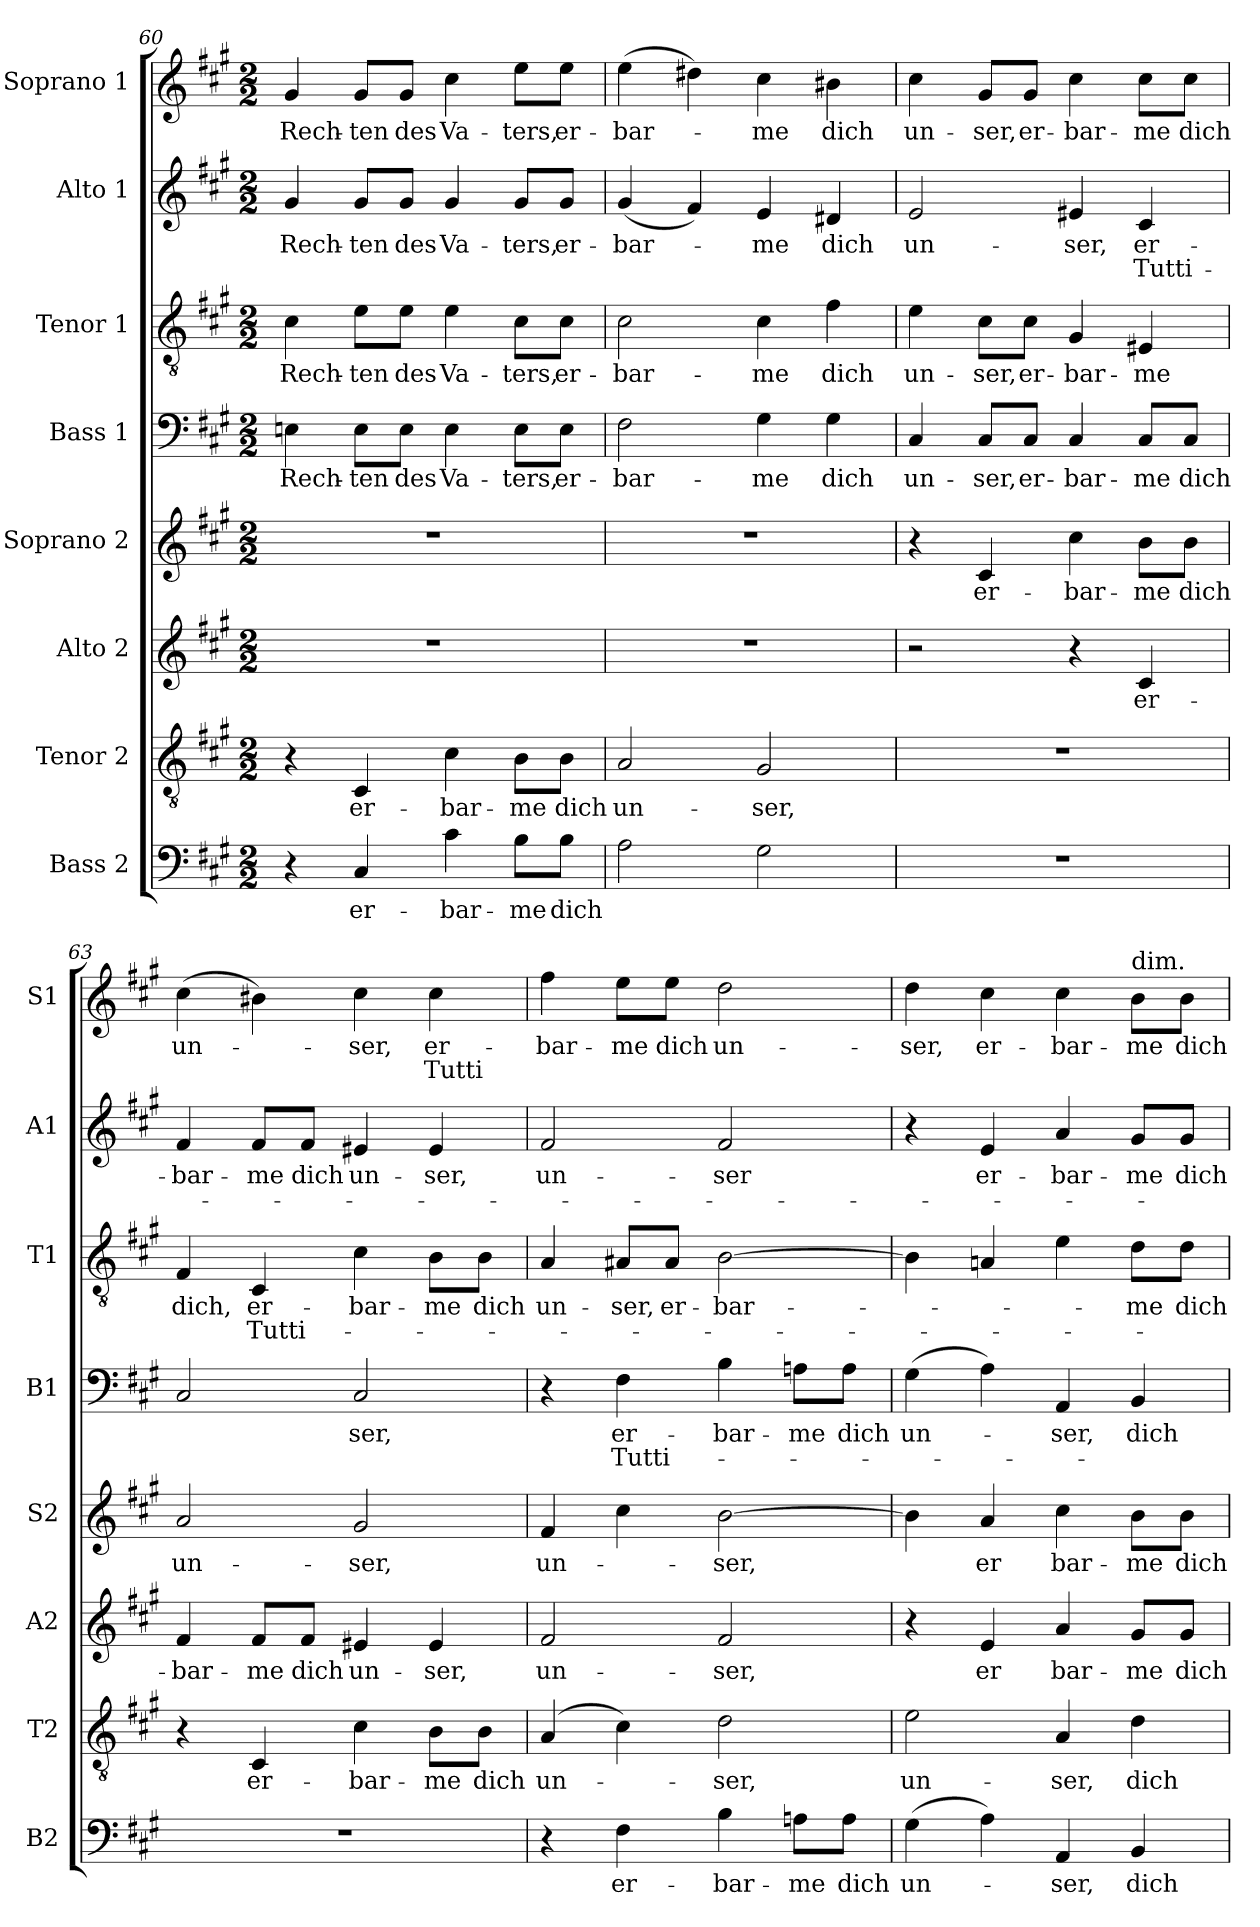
**kern	**text	**kern	**text	**kern	**text	**kern	**text	**kern	**text	**text	**kern	**text	**text	**kern	**text	**text	**kern	**text	**text
*part8	*part8	*part7	*part7	*part6	*part6	*part5	*part5	*part4	*part4	*part4	*part3	*part3	*part3	*part2	*part2	*part2	*part1	*part1	*part1
*staff8	*staff8	*staff7	*staff7	*staff6	*staff6	*staff5	*staff5	*staff4	*staff4	*staff4	*staff3	*staff3	*staff3	*staff2	*staff2	*staff2	*staff1	*staff1	*staff1
*I"Bass 2	*	*I"Tenor 2	*	*I"Alto 2	*	*I"Soprano 2	*	*I"Bass 1	*	*	*I"Tenor 1	*	*	*I"Alto 1	*	*	*I"Soprano 1	*	*
*I'B2	*	*I'T2	*	*I'A2	*	*I'S2	*	*I'B1	*	*	*I'T1	*	*	*I'A1	*	*	*I'S1	*	*
*clefF4	*	*clefGv2	*	*clefG2	*	*clefG2	*	*clefF4	*	*	*clefGv2	*	*	*clefG2	*	*	*clefG2	*	*
*k[f#c#g#]	*	*k[f#c#g#]	*	*k[f#c#g#]	*	*k[f#c#g#]	*	*k[f#c#g#]	*	*	*k[f#c#g#]	*	*	*k[f#c#g#]	*	*	*k[f#c#g#]	*	*
*M2/2	*	*M2/2	*	*M2/2	*	*M2/2	*	*M2/2	*	*	*M2/2	*	*	*M2/2	*	*	*M2/2	*	*
=60	=60	=60	=60	=60	=60	=60	=60	=60	=60	=60	=60	=60	=60	=60	=60	=60	=60	=60	=60
!	!	!	!	!	!	!	!	!	!LO:LY:b	!	!	!LO:LY:b	!	!	!LO:LY:b	!	!	!LO:LY:b	!
4r	.	4r	.	1r	.	1r	.	4En\	Rech-	.	4c#\	Rech-	.	4g#/	Rech-	.	4g#/	Rech-	.
!	!LO:LY:b	!	!LO:LY:b	!	!	!	!	!	!LO:LY:b	!	!	!LO:LY:b	!	!	!LO:LY:b	!	!	!LO:LY:b	!
4C#/	er-	4C#/	er-	.	.	.	.	8E\L	-ten	.	8e\L	-ten	.	8g#/L	-ten	.	8g#/L	-ten	.
!	!	!	!	!	!	!	!	!	!LO:LY:b	!	!	!LO:LY:b	!	!	!LO:LY:b	!	!	!LO:LY:b	!
.	.	.	.	.	.	.	.	8E\J	des	.	8e\J	des	.	8g#/J	des	.	8g#/J	des	.
!	!LO:LY:b	!	!LO:LY:b	!	!	!	!	!	!LO:LY:b	!	!	!LO:LY:b	!	!	!LO:LY:b	!	!	!LO:LY:b	!
4c#\	-bar-	4c#\	-bar-	.	.	.	.	4E\	Va-	.	4e\	Va-	.	4g#/	Va-	.	4cc#\	Va-	.
!	!LO:LY:b	!	!LO:LY:b	!	!	!	!	!	!LO:LY:b	!	!	!LO:LY:b	!	!	!LO:LY:b	!	!	!LO:LY:b	!
8B\L	-me	8B\L	-me	.	.	.	.	8E\L	-ters,	.	8c#\L	-ters,	.	8g#/L	-ters,	.	8ee\L	-ters,	.
!	!LO:LY:b	!	!LO:LY:b	!	!	!	!	!	!LO:LY:b	!	!	!LO:LY:b	!	!	!LO:LY:b	!	!	!LO:LY:b	!
8B\J	dich	8B\J	dich	.	.	.	.	8E\J	er-	.	8c#\J	er-	.	8g#/J	er-	.	8ee\J	er-	.
!!LO:LB:g=z
=61	=61	=61	=61	=61	=61	=61	=61	=61	=61	=61	=61	=61	=61	=61	=61	=61	=61	=61	=61
!	!	!	!LO:LY:b	!	!	!	!	!	!LO:LY:b	!	!	!LO:LY:b	!	!	!LO:LY:b	!	!	!LO:LY:b	!
2A\	.	2A/	un-	1r	.	1r	.	2F#\	bar-	.	2c#\	bar-	.	(<4g#/	bar-	.	(>4ee\	bar-	.
.	.	.	.	.	.	.	.	.	.	.	.	.	.	4f#/)	.	.	4dd#X\)	.	.
!	!	!	!LO:LY:b	!	!	!	!	!	!LO:LY:b	!	!	!LO:LY:b	!	!	!LO:LY:b	!	!	!LO:LY:b	!
2G#\	.	2G#/	-ser,	.	.	.	.	4G#\	-me	.	4c#\	-me	.	4e/	-me	.	4cc#\	-me	.
!	!	!	!	!	!	!	!	!	!LO:LY:b	!	!	!LO:LY:b	!	!	!LO:LY:b	!	!	!LO:LY:b	!
.	.	.	.	.	.	.	.	4G#\	dich	.	4f#\	dich	.	4d#X/	dich	.	4b#X\	dich	.
=62	=62	=62	=62	=62	=62	=62	=62	=62	=62	=62	=62	=62	=62	=62	=62	=62	=62	=62	=62
!	!	!	!	!	!	!	!	!	!LO:LY:b	!	!	!LO:LY:b	!	!	!LO:LY:b	!	!	!LO:LY:b	!
1r	.	1r	.	2r	.	4r	.	4C#/	un-	.	4e\	un-	.	2e/	un-	.	4cc#\	un-	.
!	!	!	!	!	!	!	!LO:LY:b	!	!LO:LY:b	!	!	!LO:LY:b	!	!	!	!	!	!LO:LY:b	!
.	.	.	.	.	.	4c#/	er-	8C#/L	-ser,	.	8c#\L	-ser,	.	.	.	.	8g#/L	-ser,	.
!	!	!	!	!	!	!	!	!	!LO:LY:b	!	!	!LO:LY:b	!	!	!	!	!	!LO:LY:b	!
.	.	.	.	.	.	.	.	8C#/J	er-	.	8c#\J	er-	.	.	.	.	8g#/J	er-	.
!	!	!	!	!	!	!	!LO:LY:b	!	!LO:LY:b	!	!	!LO:LY:b	!	!	!LO:LY:b	!	!	!LO:LY:b	!
.	.	.	.	4r	.	4cc#\	-bar-	4C#/	-bar-	.	4G#/	-bar-	.	4e#X/	-ser,	.	4cc#\	-bar-	.
!	!	!	!	!	!LO:LY:b	!	!LO:LY:b	!	!LO:LY:b	!	!	!LO:LY:b	!	!	!LO:LY:b	!LO:LY:b	!	!LO:LY:b	!
.	.	.	.	4c#/	er-	8b\L	-me	8C#/L	-me	.	4E#X/	-me	.	4c#/	er-	-Tutti-	8cc#\L	-me	.
!	!	!	!	!	!	!	!LO:LY:b	!	!LO:LY:b	!	!	!	!	!	!	!	!	!LO:LY:b	!
.	.	.	.	.	.	8b\J	dich	8C#/J	dich	.	.	.	.	.	.	.	8cc#\J	dich	.
=63	=63	=63	=63	=63	=63	=63	=63	=63	=63	=63	=63	=63	=63	=63	=63	=63	=63	=63	=63
!	!	!	!	!	!LO:LY:b	!	!LO:LY:b	!	!	!	!	!LO:LY:b	!	!	!LO:LY:b	!	!	!LO:LY:b	!
1r	.	4r	.	4f#/	-bar-	2a/	un-	2C#/	.	.	4F#/	dich,	.	4f#/	-bar-	.	(>4cc#\	un-	.
!	!	!	!LO:LY:b	!	!LO:LY:b	!	!	!	!	!	!	!LO:LY:b	!LO:LY:b	!	!LO:LY:b	!	!	!	!
.	.	4C#/	er-	8f#/L	-me	.	.	.	.	.	4C#/	er-	-Tutti-	8f#/L	-me	.	4b#X\)	.	.
!	!	!	!	!	!LO:LY:b	!	!	!	!	!	!	!	!	!	!LO:LY:b	!	!	!	!
.	.	.	.	8f#/J	dich	.	.	.	.	.	.	.	.	8f#/J	dich	.	.	.	.
!	!	!	!LO:LY:b	!	!LO:LY:b	!	!LO:LY:b	!	!LO:LY:b	!	!	!LO:LY:b	!	!	!LO:LY:b	!	!	!LO:LY:b	!
.	.	4c#\	-bar-	4e#X/	un-	2g#/	-ser,	2C#/	-ser,	.	4c#\	-bar-	.	4e#X/	un-	.	4cc#\	-ser,	.
!	!	!	!LO:LY:b	!	!LO:LY:b	!	!	!	!	!	!	!LO:LY:b	!	!	!LO:LY:b	!	!	!LO:LY:b	!LO:LY:b
.	.	8B\L	-me	4e#/	-ser,	.	.	.	.	.	8B\L	-me	.	4e#/	-ser,	.	4cc#\	er-	-Tutti
!	!	!	!LO:LY:b	!	!	!	!	!	!	!	!	!LO:LY:b	!	!	!	!	!	!	!
.	.	8B\J	dich	.	.	.	.	.	.	.	8B\J	dich	.	.	.	.	.	.	.
=64	=64	=64	=64	=64	=64	=64	=64	=64	=64	=64	=64	=64	=64	=64	=64	=64	=64	=64	=64
!	!	!	!LO:LY:b	!	!LO:LY:b	!	!LO:LY:b	!	!	!	!	!LO:LY:b	!	!	!LO:LY:b	!	!	!LO:LY:b	!
4r	.	(>4A/	un-	2f#/	un-	4f#/	un-	4r	.	.	4A/	un-	.	2f#/	un-	.	4ff#\	-bar-	.
!	!LO:LY:b	!	!	!	!	!	!	!	!LO:LY:b	!LO:LY:b	!	!LO:LY:b	!	!	!	!	!	!LO:LY:b	!
4F#\	er-	4c#\)	.	.	.	4cc#\	.	4F#\	er-	-Tutti-	8A#X/L	-ser,	.	.	.	.	8ee\L	-me	.
!	!	!	!	!	!	!	!	!	!	!	!	!LO:LY:b	!	!	!	!	!	!LO:LY:b	!
.	.	.	.	.	.	.	.	.	.	.	8A#/J	er-	.	.	.	.	8ee\J	dich	.
!	!LO:LY:b	!	!LO:LY:b	!	!LO:LY:b	!	!LO:LY:b	!	!LO:LY:b	!	!	!LO:LY:b	!	!	!LO:LY:b	!	!	!LO:LY:b	!
4B\	-bar-	2d\	-ser,	2f#/	-ser,	[2b\	-ser,	4B\	-bar-	.	[2B\	-bar-	.	2f#/	-ser	.	2dd\	un-	.
!	!LO:LY:b	!	!	!	!	!	!	!	!LO:LY:b	!	!	!	!	!	!	!	!	!	!
8An\L	-me	.	.	.	.	.	.	8An\L	-me	.	.	.	.	.	.	.	.	.	.
!	!LO:LY:b	!	!	!	!	!	!	!	!LO:LY:b	!	!	!	!	!	!	!	!	!	!
8A\J	dich	.	.	.	.	.	.	8A\J	dich	.	.	.	.	.	.	.	.	.	.
=65	=65	=65	=65	=65	=65	=65	=65	=65	=65	=65	=65	=65	=65	=65	=65	=65	=65	=65	=65
!	!LO:LY:b	!	!LO:LY:b	!	!	!	!	!	!LO:LY:b	!	!	!	!	!	!	!	!	!LO:LY:b	!
(>4G#\	un-	2e\	un-	4r	.	4b\]	.	(>4G#\	un-	.	4B\]	.	.	4r	.	.	4dd\	-ser,	.
!	!	!	!	!	!LO:LY:b	!	!LO:LY:b	!	!	!	!	!	!	!	!LO:LY:b	!	!	!LO:LY:b	!
4A\)	.	.	.	4e/	er	4a/	er	4A\)	.	.	4An/	.	.	4e/	er-	.	4cc#\	er-	.
!	!LO:LY:b	!	!LO:LY:b	!	!LO:LY:b	!	!LO:LY:b	!	!LO:LY:b	!	!	!	!	!	!LO:LY:b	!	!	!LO:LY:b	!
4AA/	-ser,	4A/	-ser,	4a/	bar-	4cc#\	bar-	4AA/	-ser,	.	4e\	.	.	4a/	-bar-	.	4cc#\	-bar-	.
!	!	!	!	!	!	!	!	!	!	!	!	!	!	!	!	!	!LO:TX:a:t=dim.	!	!
!	!LO:LY:b	!	!LO:LY:b	!	!LO:LY:b	!	!LO:LY:b	!	!LO:LY:b	!	!	!LO:LY:b	!	!	!LO:LY:b	!	!	!LO:LY:b	!
4BB/	dich	4d\	dich	8g#/L	-me	8b\L	-me	4BB/	dich	.	8d\L	-me	.	8g#/L	-me	.	8b\L	-me	.
!	!	!	!	!	!LO:LY:b	!	!LO:LY:b	!	!	!	!	!LO:LY:b	!	!	!LO:LY:b	!	!	!LO:LY:b	!
.	.	.	.	8g#/J	dich	8b\J	dich	.	.	.	8d\J	dich	.	8g#/J	dich	.	8b\J	dich	.
=	=	=	=	=	=	=	=	=	=	=	=	=	=	=	=	=	=	=	=
*-	*-	*-	*-	*-	*-	*-	*-	*-	*-	*-	*-	*-	*-	*-	*-	*-	*-	*-	*-
